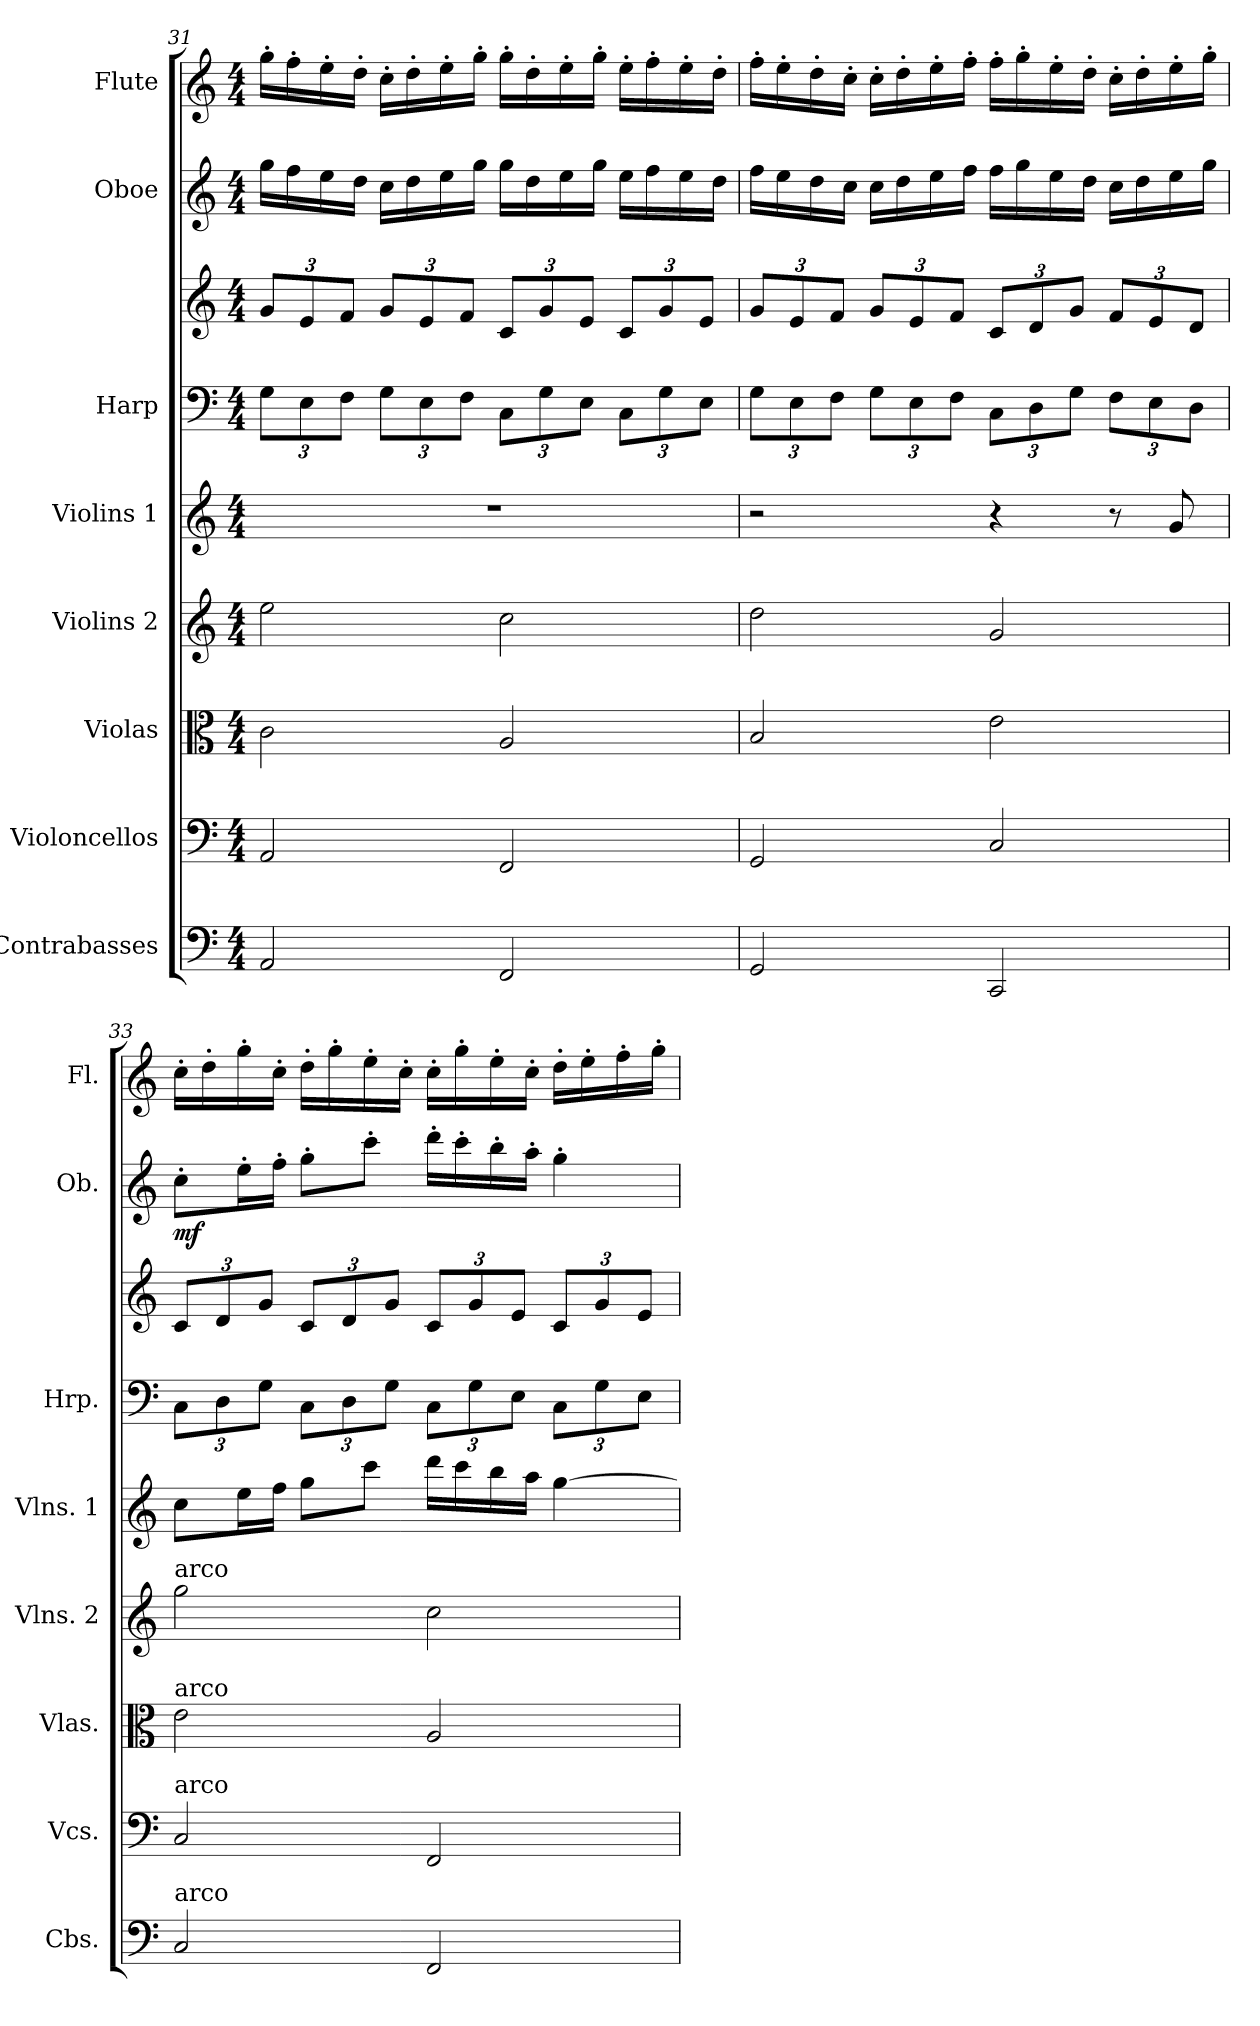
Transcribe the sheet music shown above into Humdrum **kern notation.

**kern	**kern	**kern	**kern	**kern	**kern	**kern	**kern	**dynam	**kern
*part8	*part7	*part6	*part5	*part4	*part3	*part3	*part2	*part2	*part1
*staff9	*staff8	*staff7	*staff6	*staff5	*staff4	*staff3	*staff2	*staff2	*staff1
*I"Contrabasses	*I"Violoncellos	*I"Violas	*I"Violins 2	*I"Violins 1	*I"Harp	*	*I"Oboe	*	*I"Flute
*I'Cbs.	*I'Vcs.	*I'Vlas.	*I'Vlns. 2	*I'Vlns. 1	*I'Hrp.	*	*I'Ob.	*	*I'Fl.
!!LO:PB:g=z
*clefF4	*clefF4	*clefC3	*clefG2	*clefG2	*clefF4	*clefG2	*clefG2	*	*clefG2
*ITrd7c12	*	*	*	*	*	*	*	*	*
*k[]	*k[]	*k[]	*k[]	*k[]	*k[]	*k[]	*k[]	*	*k[]
*M4/4	*M4/4	*M4/4	*M4/4	*M4/4	*M4/4	*M4/4	*M4/4	*	*M4/4
*	*	*	*	*	*Xbrackettup	*Xbrackettup	*	*	*
=31	=31	=31	=31	=31	=31	=31	=31	=31	=31
2AAA/	2AA/	2c\	2ee\	1r	12G\L	12g/L	16gg\LL	.	16gg'\LL
.	.	.	.	.	.	.	16ff\	.	16ff'\
.	.	.	.	.	12E\	12e/	.	.	.
.	.	.	.	.	.	.	16ee\	.	16ee'\
.	.	.	.	.	12F\J	12f/J	.	.	.
.	.	.	.	.	.	.	16dd\JJ	.	16dd'\JJ
.	.	.	.	.	12G\L	12g/L	16cc\LL	.	16cc'\LL
.	.	.	.	.	.	.	16dd\	.	16dd'\
.	.	.	.	.	12E\	12e/	.	.	.
.	.	.	.	.	.	.	16ee\	.	16ee'\
.	.	.	.	.	12F\J	12f/J	.	.	.
.	.	.	.	.	.	.	16gg\JJ	.	16gg'\JJ
2FFF/	2FF/	2A/	2cc\	.	12C\L	12c/L	16gg\LL	.	16gg'\LL
.	.	.	.	.	.	.	16dd\	.	16dd'\
.	.	.	.	.	12G\	12g/	.	.	.
.	.	.	.	.	.	.	16ee\	.	16ee'\
.	.	.	.	.	12E\J	12e/J	.	.	.
.	.	.	.	.	.	.	16gg\JJ	.	16gg'\JJ
.	.	.	.	.	12C\L	12c/L	16ee\LL	.	16ee'\LL
.	.	.	.	.	.	.	16ff\	.	16ff'\
.	.	.	.	.	12G\	12g/	.	.	.
.	.	.	.	.	.	.	16ee\	.	16ee'\
.	.	.	.	.	12E\J	12e/J	.	.	.
.	.	.	.	.	.	.	16dd\JJ	.	16dd'\JJ
=32	=32	=32	=32	=32	=32	=32	=32	=32	=32
2GGG/	2GG/	2B/	2dd\	2r	12G\L	12g/L	16ff\LL	.	16ff'\LL
.	.	.	.	.	.	.	16ee\	.	16ee'\
.	.	.	.	.	12E\	12e/	.	.	.
.	.	.	.	.	.	.	16dd\	.	16dd'\
.	.	.	.	.	12F\J	12f/J	.	.	.
.	.	.	.	.	.	.	16cc\JJ	.	16cc'\JJ
.	.	.	.	.	12G\L	12g/L	16cc\LL	.	16cc'\LL
.	.	.	.	.	.	.	16dd\	.	16dd'\
.	.	.	.	.	12E\	12e/	.	.	.
.	.	.	.	.	.	.	16ee\	.	16ee'\
.	.	.	.	.	12F\J	12f/J	.	.	.
.	.	.	.	.	.	.	16ff\JJ	.	16ff'\JJ
2CCC/	2C/	2e\	2g/	4r	12C\L	12c/L	16ff\LL	.	16ff'\LL
.	.	.	.	.	.	.	16gg\	.	16gg'\
.	.	.	.	.	12D\	12d/	.	.	.
.	.	.	.	.	.	.	16ee\	.	16ee'\
.	.	.	.	.	12G\J	12g/J	.	.	.
.	.	.	.	.	.	.	16dd\JJ	.	16dd'\JJ
.	.	.	.	8r	12F\L	12f/L	16cc\LL	.	16cc'\LL
.	.	.	.	.	.	.	16dd\	.	16dd'\
.	.	.	.	.	12E\	12e/	.	.	.
.	.	.	.	8g/	.	.	16ee\	.	16ee'\
.	.	.	.	.	12D\J	12d/J	.	.	.
.	.	.	.	.	.	.	16gg\JJ	.	16gg'\JJ
!!LO:PB:g=z
=33	=33	=33	=33	=33	=33	=33	=33	=33	=33
!	!	!	!LO:TX:a:t=arco	!	!	!	!	!	!
!	!	!LO:TX:a:t=arco	!	!	!	!	!	!	!
!	!LO:TX:a:t=arco	!	!	!	!	!	!	!	!
!LO:TX:a:t=arco	!	!	!	!	!	!	!	!	!
!	!	!	!	!	!	!	!	!LO:DY:b	!
2CC/	2C/	2e\	2gg\	8cc\L	12C\L	12c/L	8cc'\L	mf	16cc'\LL
.	.	.	.	.	.	.	.	.	16dd'\
.	.	.	.	.	12D\	12d/	.	.	.
.	.	.	.	16ee\L	.	.	16ee'\L	.	16gg'\
.	.	.	.	.	12G\J	12g/J	.	.	.
.	.	.	.	16ff\JJ	.	.	16ff'\JJ	.	16cc'\JJ
.	.	.	.	8gg\L	12C\L	12c/L	8gg'\L	.	16dd'\LL
.	.	.	.	.	.	.	.	.	16gg'\
.	.	.	.	.	12D\	12d/	.	.	.
.	.	.	.	8ccc\J	.	.	8ccc'\J	.	16ee'\
.	.	.	.	.	12G\J	12g/J	.	.	.
.	.	.	.	.	.	.	.	.	16cc'\JJ
2FFF/	2FF/	2A/	2cc\	16ddd\LL	12C\L	12c/L	16ddd'\LL	.	16cc'\LL
.	.	.	.	16ccc\	.	.	16ccc'\	.	16gg'\
.	.	.	.	.	12G\	12g/	.	.	.
.	.	.	.	16bb\	.	.	16bb'\	.	16ee'\
.	.	.	.	.	12E\J	12e/J	.	.	.
.	.	.	.	16aa\JJ	.	.	16aa'\JJ	.	16cc'\JJ
.	.	.	.	[4gg\	12C\L	12c/L	4gg'\	.	16dd'\LL
.	.	.	.	.	.	.	.	.	16ee'\
.	.	.	.	.	12G\	12g/	.	.	.
.	.	.	.	.	.	.	.	.	16ff'\
.	.	.	.	.	12E\J	12e/J	.	.	.
.	.	.	.	.	.	.	.	.	16gg'\JJ
=	=	=	=	=	=	=	=	=	=
*-	*-	*-	*-	*-	*-	*-	*-	*-	*-
